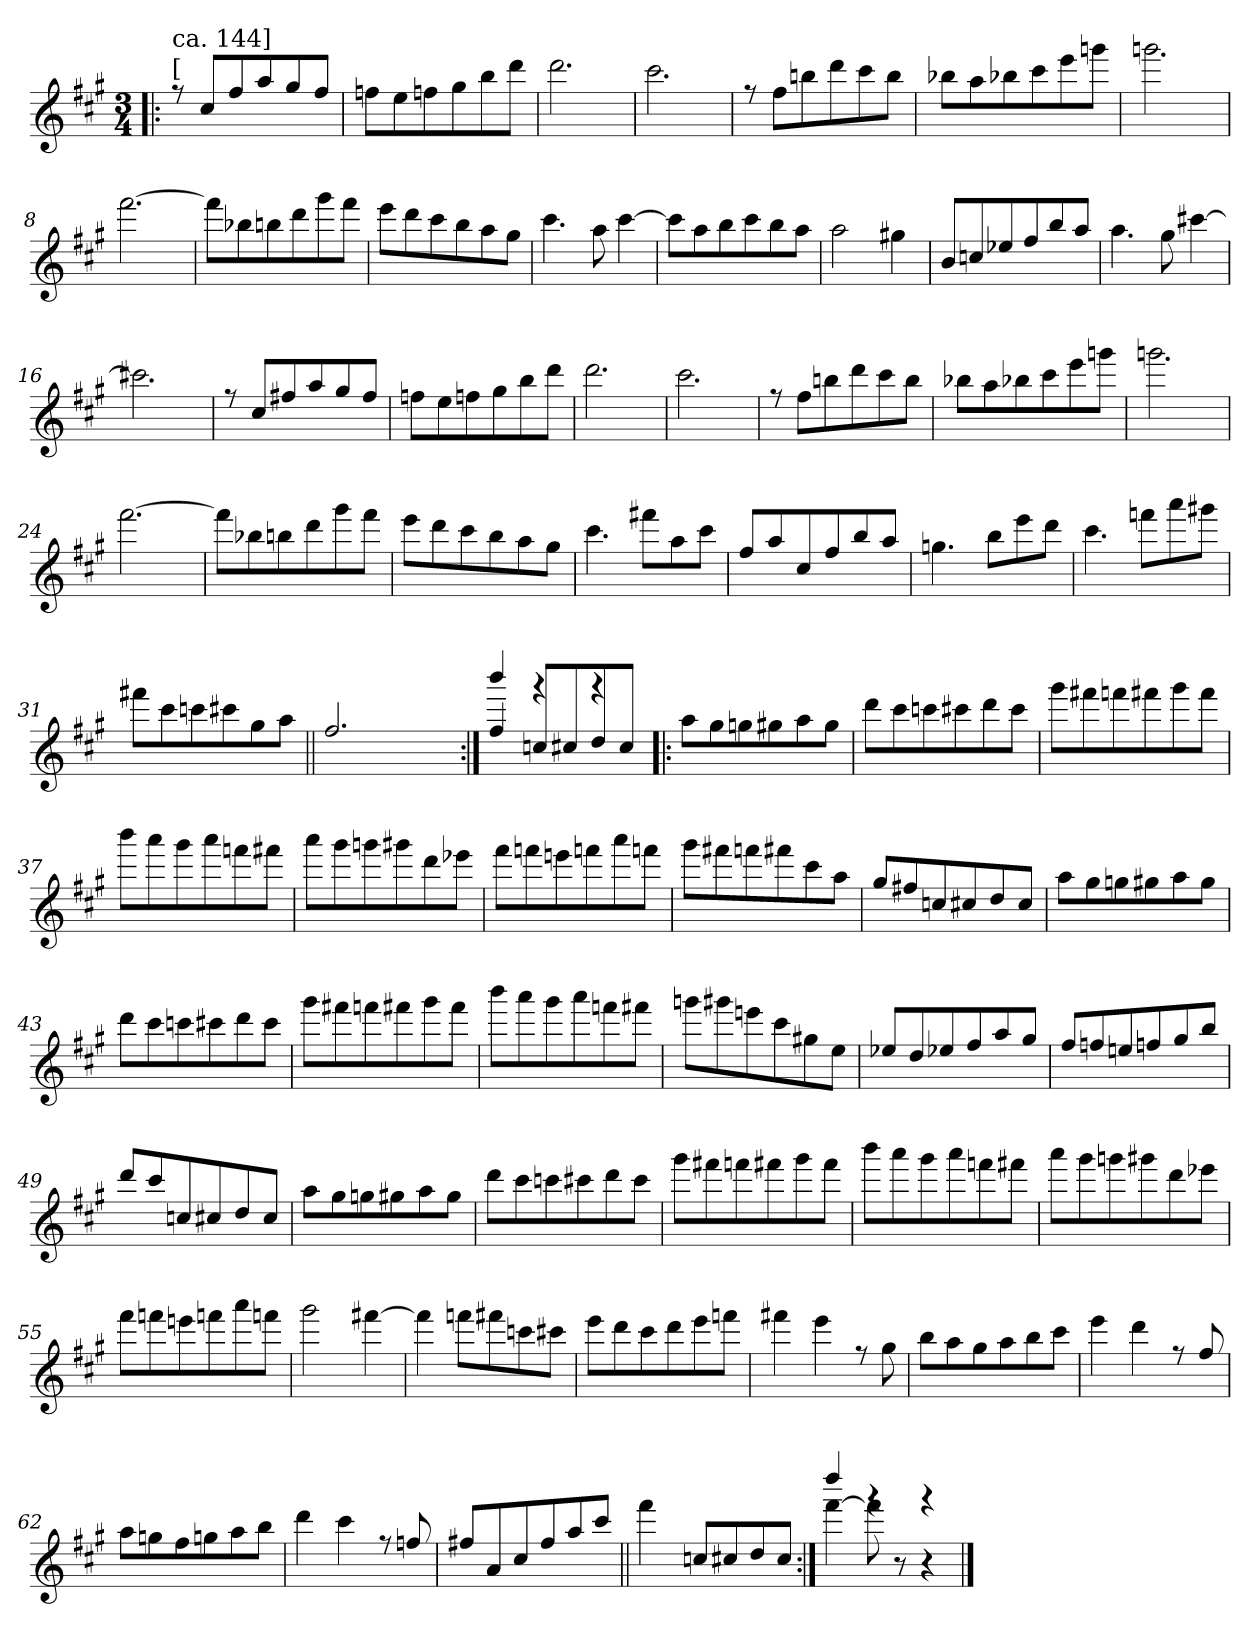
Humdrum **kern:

**kern
*part1
*staff1
*clefG2
*k[f#c#g#]
*A:
*M3/4
=1!|:
*^
!LO:TX:a:t=[	!
!LO:TX:a:t=ca. 144]	!
8ree	2.ryy
8cc#/L	.
8ff#/	.
8aa/	.
8gg#/	.
8ff#/J	.
=2	=2
8ffn\L	2.ryy
8ee\	.
8ffn\	.
8gg#\	.
8bb\	.
8ddd\J	.
=3	=3
2.ddd\	2.ryy
=4	=4
2.ccc#\	2.ryy
!!LO:LB:g=z	!!
=5	=5
8ree	2.ryy
8ff#\L	.
8bbn\	.
8ddd\	.
8ccc#\	.
8bb\J	.
=6	=6
8bb-X\L	2.ryy
8aa\	.
8bb-X\	.
8ccc#\	.
8eee\	.
8gggn\J	.
=7	=7
2.gggn\	2.ryy
=8	=8
[<2.fff#\	2.ryy
!!LO:LB:g=z	!!
=9	=9
8fff#\L]	2.ryy
8bb-X\	.
8bbn\	.
8ddd\	.
8ggg#\	.
8fff#\J	.
=10	=10
8eee\L	2.ryy
8ddd\	.
8ccc#\	.
8bb\	.
8aa\	.
8gg#\J	.
=11	=11
4.ccc#\	2.ryy
8aa\	.
[<4ccc#\	.
=12	=12
8ccc#\L]	2.ryy
8aa\	.
8bb\	.
8ccc#\	.
8bb\	.
8aa\J	.
!!LO:LB:g=z	!!
=13	=13
2aa\	2.ryy
4gg#X\	.
=14	=14
8b/L	2.ryy
8ccn/	.
8ee-X/	.
8ff#/	.
8bb/	.
8aa/J	.
=15	=15
4.aa\	2.ryy
8gg#\	.
[<4ccc#X\	.
=16	=16
2.ccc#X\]	2.ryy
!!LO:LB:g=z	!!
=17	=17
8ree	2.ryy
8cc#/L	.
8ff#X/	.
8aa/	.
8gg#/	.
8ff#/J	.
=18	=18
8ffn\L	2.ryy
8ee\	.
8ffn\	.
8gg#\	.
8bb\	.
8ddd\J	.
=19	=19
2.ddd\	2.ryy
=20	=20
2.ccc#\	2.ryy
!!LO:LB:g=z	!!
=21	=21
8ree	2.ryy
8ff#\L	.
8bbn\	.
8ddd\	.
8ccc#\	.
8bb\J	.
=22	=22
8bb-X\L	2.ryy
8aa\	.
8bb-X\	.
8ccc#\	.
8eee\	.
8gggn\J	.
=23	=23
2.gggn\	2.ryy
=24	=24
[<2.fff#\	2.ryy
!!LO:LB:g=z	!!
=25	=25
8fff#\L]	2.ryy
8bb-X\	.
8bbn\	.
8ddd\	.
8ggg#\	.
8fff#\J	.
=26	=26
8eee\L	2.ryy
8ddd\	.
8ccc#\	.
8bb\	.
8aa\	.
8gg#\J	.
=27	=27
4.ccc#\	2.ryy
8fff#X\L	.
8aa\	.
8ccc#\J	.
=28	=28
8ff#/L	2.ryy
8aa/	.
8cc#/	.
8ff#/	.
8bb/	.
8aa/J	.
!!LO:LB:g=z	!!
=29	=29
4.ggn\	2.ryy
8bb\L	.
8eee\	.
8ddd\J	.
=30	=30
4.ccc#\	2.ryy
8fffn\L	.
8aaa\	.
8ggg#X\J	.
=31	=31
8fff#X\L	2.ryy
8ccc#\	.
8cccn\	.
8ccc#X\	.
8gg#\	.
8aa\J	.
=32||	=32||
2.ff#/	8ryy
.	8ryy
.	4ryy
.	4ryy
=33:|!	=33:|!
*	*^
4ff#/	4ryy	4bbb!/
8ccn/L	4ryy	4rfff
8cc#X/	.	.
8dd/	4ryy	4rfff
8cc#/J	.	.
*	*v	*v
!!LO:PB:g=z
=34!|:	=34!|:
8aa\L	2.ryy
8gg#\	.
8ggn\	.
8gg#X\	.
8aa\	.
8gg#\J	.
=35	=35
8ddd\L	2.ryy
8ccc#\	.
8cccn\	.
8ccc#X\	.
8ddd\	.
8ccc#\J	.
=36	=36
8ggg#\L	2.ryy
8fff#X\	.
8fffn\	.
8fff#X\	.
8ggg#\	.
8fff#\J	.
=37	=37
8bbb\L	2.ryy
8aaa\	.
8ggg#\	.
8aaa\	.
8fffn\	.
8fff#X\J	.
!!LO:LB:g=z	!!
=38	=38
8aaa\L	2.ryy
8ggg#\	.
8gggn\	.
8ggg#X\	.
8ddd\	.
8eee-X\J	.
=39	=39
8fff#\L	2.ryy
8fffn\	.
8eeen\	.
8fffn\	.
8aaa\	.
8fffn\J	.
=40	=40
8ggg#\L	2.ryy
8fff#X\	.
8fffn\	.
8fff#X\	.
8ccc#\	.
8aa\J	.
=41	=41
8gg#/L	2.ryy
8ff#X/	.
8ccn/	.
8cc#X/	.
8dd/	.
8cc#/J	.
!!LO:LB:g=z	!!
=42	=42
8aa\L	2.ryy
8gg#\	.
8ggn\	.
8gg#X\	.
8aa\	.
8gg#\J	.
=43	=43
8ddd\L	2.ryy
8ccc#\	.
8cccn\	.
8ccc#X\	.
8ddd\	.
8ccc#\J	.
=44	=44
8ggg#\L	2.ryy
8fff#X\	.
8fffn\	.
8fff#X\	.
8ggg#\	.
8fff#\J	.
=45	=45
8bbb\L	2.ryy
8aaa\	.
8ggg#\	.
8aaa\	.
8fffn\	.
8fff#X\J	.
!!LO:LB:g=z	!!
=46	=46
8gggn\L	2.ryy
8ggg#X\	.
8eeen\	.
8ccc#\	.
8gg#X\	.
8ee\J	.
=47	=47
8ee-X/L	2.ryy
8dd/	.
8ee-X/	.
8ff#/	.
8aa/	.
8gg#/J	.
=48	=48
8ff#/L	2.ryy
8ffn/	.
8een/	.
8ffn/	.
8gg#/	.
8bb/J	.
=49	=49
8ddd/L	2.ryy
8ccc#/	.
8ccn/	.
8cc#X/	.
8dd/	.
8cc#/J	.
!!LO:LB:g=z	!!
=50	=50
8aa\L	2.ryy
8gg#\	.
8ggn\	.
8gg#X\	.
8aa\	.
8gg#\J	.
=51	=51
8ddd\L	2.ryy
8ccc#\	.
8cccn\	.
8ccc#X\	.
8ddd\	.
8ccc#\J	.
=52	=52
8ggg#\L	2.ryy
8fff#X\	.
8fffn\	.
8fff#X\	.
8ggg#\	.
8fff#\J	.
=53	=53
8bbb\L	2.ryy
8aaa\	.
8ggg#\	.
8aaa\	.
8fffn\	.
8fff#X\J	.
!!LO:LB:g=z	!!
=54	=54
8aaa\L	2.ryy
8ggg#\	.
8gggn\	.
8ggg#X\	.
8ddd\	.
8eee-X\J	.
=55	=55
8fff#\L	2.ryy
8fffn\	.
8eeen\	.
8fffn\	.
8aaa\	.
8fffn\J	.
=56	=56
2ggg#\	2.ryy
[<4fff#X\	.
=57	=57
4fff#\]	2.ryy
8fffn\L	.
8fff#X\	.
8cccn\	.
8ccc#X\J	.
!!LO:LB:g=z	!!
=58	=58
8eee\L	2.ryy
8ddd\	.
8ccc#\	.
8ddd\	.
8eee\	.
8fffn\J	.
=59	=59
4fff#X\	2.ryy
4eee\	.
8ree	.
8gg#\	.
=60	=60
8bb\L	2.ryy
8aa\	.
8gg#\	.
8aa\	.
8bb\	.
8ccc#\J	.
=61	=61
4eee\	2.ryy
4ddd\	.
8ree	.
8ff#/	.
=62	=62
8aa\L	2.ryy
8ggn\	.
8ff#\	.
8ggn\	.
8aa\	.
8bb\J	.
!!LO:LB:g=z	!!
=63	=63
4ddd\	2.ryy
4ccc#\	.
8ree	.
8ffn/	.
=64	=64
8ff#X/L	2.ryy
8a/	.
8cc#/	.
8ff#/	.
8aa/	.
8ccc#/J	.
=65||	=65||
4fff#\	8ryy
.	8ryy
8ccn/L	4ryy
8cc#X/	.
8dd/	4ryy
8cc#/J	.
=66:|!	=66:|!
*	*^
[>4fff#\	2.ryy	4dddd!/
8fff#\]	.	4rggg
8r	.	.
4r	.	4rggg
*v	*v	*v
==
*-
